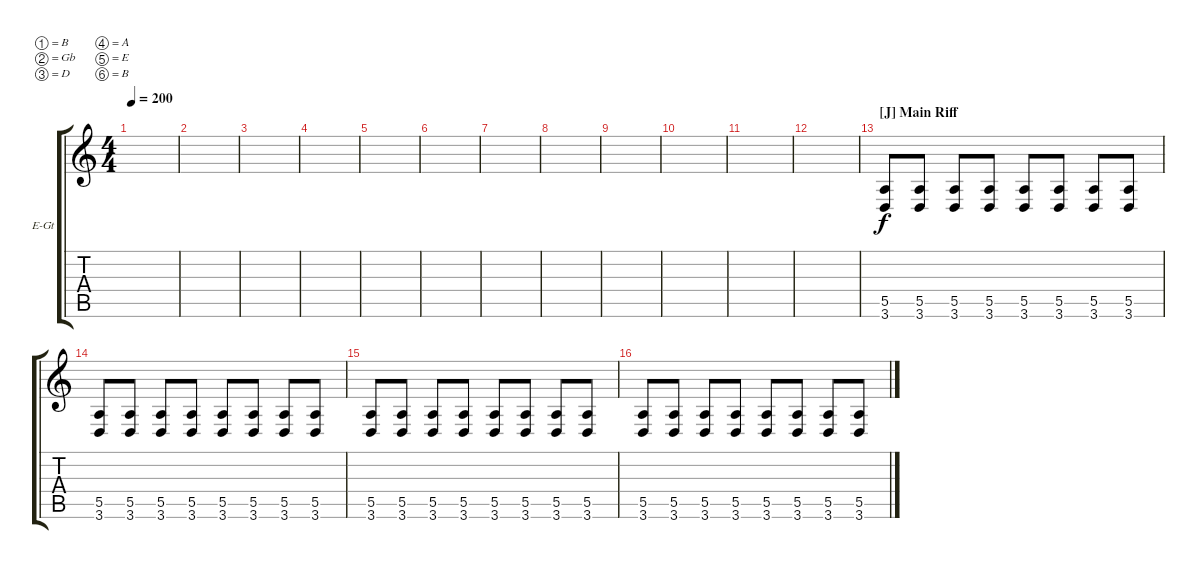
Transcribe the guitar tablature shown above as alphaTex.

\defaultSystemsLayout 4
\bracketExtendMode groupsimilarinstruments
\firstSystemTrackNameOrientation horizontal
\otherSystemsTrackNameOrientation horizontal
\track ("Guitar 3  / Extras Track" "E-Gt") {instrument overdrivenguitar}
\staff {score tabs}
\tuning (B3 Gb3 D3 A2 E2 B1)
\ts (4 4)
\tempo 200
\clef g2
\scale
0.333333
\ks c
|
\scale
0.333333 |
\scale
0.333333 |
\scale
0.333333 |
\scale
0.333333 |
\scale
0.333333 |
\scale
0.333333 |
\scale
0.333333 |
\scale
0.333333 |
\scale
0.333333 |
\scale
0.333333 |
\scale
0.333333 |
\section ("J" "Main Riff")
\scale
0.333333 (3.6 5.5).8 (3.6 5.5).8 (3.6 5.5).8 (3.6 5.5).8 (3.6 5.5).8 (3.6 5.5).8 (3.6 5.5).8 (3.6 5.5).8 |
\scale
0.333333 (3.6 5.5).8 (3.6 5.5).8 (3.6 5.5).8 (3.6 5.5).8 (3.6 5.5).8 (3.6 5.5).8 (3.6 5.5).8 (3.6 5.5).8 |
\scale
0.333333 (3.6 5.5).8 (3.6 5.5).8 (3.6 5.5).8 (3.6 5.5).8 (3.6 5.5).8 (3.6 5.5).8 (3.6 5.5).8 (3.6 5.5).8 |
\scale
0.333333 (3.6 5.5).8 (3.6 5.5).8 (3.6 5.5).8 (3.6 5.5).8 (3.6 5.5).8 (3.6 5.5).8 (3.6 5.5).8 (3.6 5.5).8
